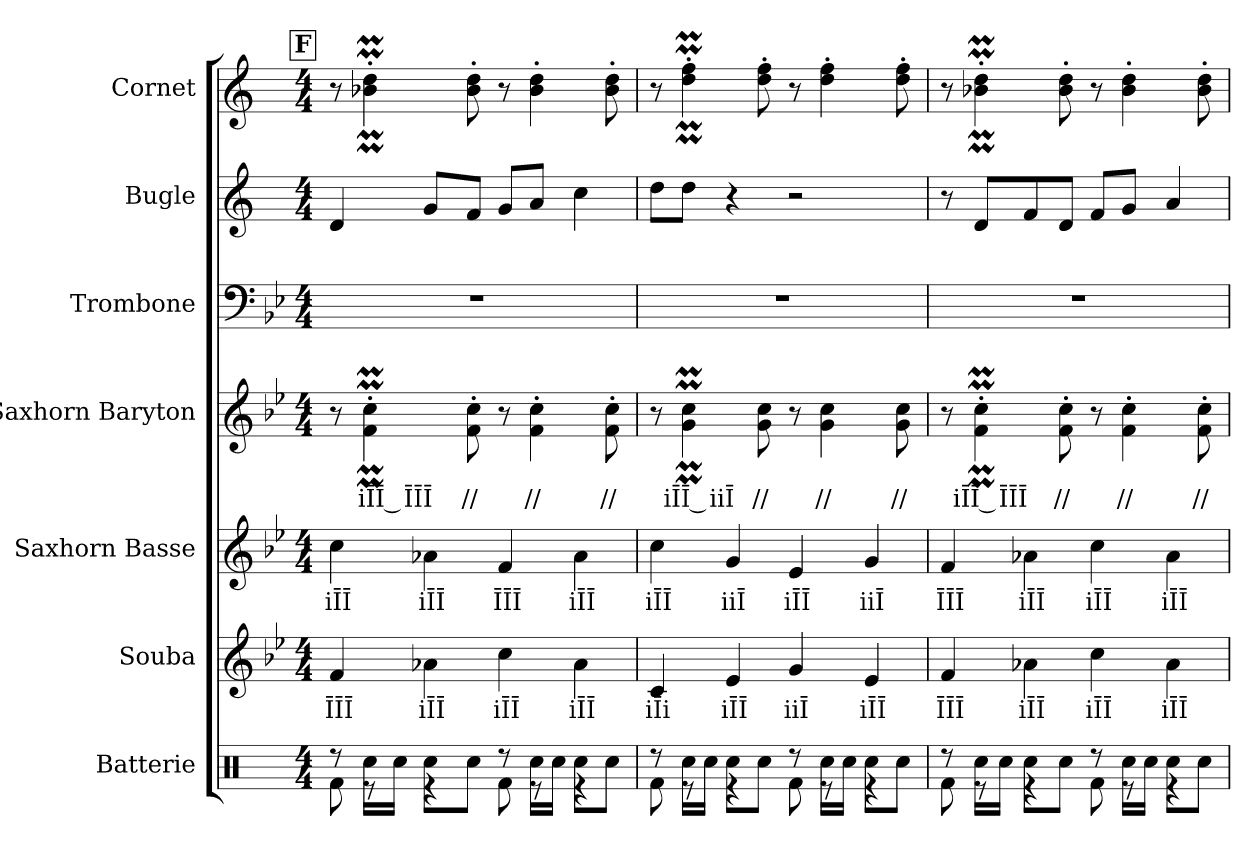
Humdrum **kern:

**kern	**kern	**text	**kern	**text	**kern	**text	**kern	**kern	**kern
*part7	*part6	*part6	*part5	*part5	*part4	*part4	*part3	*part2	*part1
*staff7	*staff6	*staff6	*staff5	*staff5	*staff4	*staff4	*staff3	*staff2	*staff1
*I"Batterie	*I"Souba	*	*I"Saxhorn Basse	*	*I"Saxhorn Baryton	*	*I"Trombone	*I"Bugle	*I"Cornet
*I'Bat.	*I'Sba.	*	*I'Bass.	*	*I'Bar.	*	*I'Tbn.	*I'Bu.	*I'Cnt.
*clefX	*clefG2	*	*clefG2	*	*clefG2	*	*clefF4	*clefG2	*clefG2
*	*ITrd15c26	*	*ITrd8c14	*	*ITrd8c14	*	*	*ITrd1c2	*ITrd1c2
*k[]	*k[b-e-]	*	*k[b-e-]	*	*k[b-e-]	*	*k[b-e-]	*k[b-e-]	*k[b-e-]
*M4/4	*M4/4	*	*M4/4	*	*M4/4	*	*M4/4	*M4/4	*M4/4
!!LO:REH:place=s1:a:B:fs=14:t=F
=57	=57	=57	=57	=57	=57	=57	=57	=57	=57
*^	*	*	*	*	*	*	*	*	*
!	!	!	!LO:LY:b	!	!LO:LY:b	!	!	!	!	!
8r	8Rf\	4FF/	ĪĪĪ	4c\	iĪĪ	8r	.	1r	4c/	8r
!	!	!	!	!	!	!	!LO:LY:b	!	!	!
16Rcc\LL	8r	.	.	.	.	4F\M' 4c\M'	iĪĪ ĪĪĪ	.	.	4a-X\M' 4cc\M'
16Rcc\JJ	.	.	.	.	.	.	.	.	.	.
!	!	!	!LO:LY:b	!	!LO:LY:b	!	!	!	!	!
8Rcc\L	4r	4AA-X\	iĪĪ	4A-X\	iĪĪ	.	.	.	8f/L	.
!	!	!	!	!	!	!	!LO:LY:b	!	!	!
8Rcc\J	.	.	.	.	.	8F\' 8c\'	//	.	8e-/J	8a-\' 8cc\'
!	!	!	!LO:LY:b	!	!LO:LY:b	!	!	!	!	!
8r	8Rf\	4C\	iĪĪ	4F/	ĪĪĪ	8r	.	.	8f/L	8r
!	!	!	!	!	!	!	!LO:LY:b	!	!	!
16Rcc\LL	8r	.	.	.	.	4F\' 4c\'	//	.	8g/J	4a-\' 4cc\'
16Rcc\JJ	.	.	.	.	.	.	.	.	.	.
!	!	!	!LO:LY:b	!	!LO:LY:b	!	!	!	!	!
8Rcc\L	4r	4AA-\	iĪĪ	4A-\	iĪĪ	.	.	.	4b-\	.
!	!	!	!	!	!	!	!LO:LY:b	!	!	!
8Rcc\J	.	.	.	.	.	8F\' 8c\'	//	.	.	8a-\' 8cc\'
!!LO:PB:g=z
=58	=58	=58	=58	=58	=58	=58	=58	=58	=58	=58
!	!	!	!LO:LY:b	!	!LO:LY:b	!	!	!	!	!
8r	8Rf\	4CC/	iĪi	4c\	iĪĪ	8r	.	1r	8cc\L	8r
!	!	!	!	!	!	!	!LO:LY:b	!	!	!
16Rcc\LL	8r	.	.	.	.	4G\M 4c\M	iĪĪ iiĪ	.	8cc\J	4cc\M' 4ee-\M'
16Rcc\JJ	.	.	.	.	.	.	.	.	.	.
!	!	!	!LO:LY:b	!	!LO:LY:b	!	!	!	!	!
8Rcc\L	4r	4EE-/	iĪĪ	4G/	iiĪ	.	.	.	4r	.
!	!	!	!	!	!	!	!LO:LY:b	!	!	!
8Rcc\J	.	.	.	.	.	8G\ 8c\	//	.	.	8cc\' 8ee-\'
!	!	!	!LO:LY:b	!	!LO:LY:b	!	!	!	!	!
8r	8Rf\	4GG/	iiĪ	4E-/	iĪĪ	8r	.	.	2r	8r
!	!	!	!	!	!	!	!LO:LY:b	!	!	!
16Rcc\LL	8r	.	.	.	.	4G\ 4c\	//	.	.	4cc\' 4ee-\'
16Rcc\JJ	.	.	.	.	.	.	.	.	.	.
!	!	!	!LO:LY:b	!	!LO:LY:b	!	!	!	!	!
8Rcc\L	4r	4EE-/	iĪĪ	4G/	iiĪ	.	.	.	.	.
!	!	!	!	!	!	!	!LO:LY:b	!	!	!
8Rcc\J	.	.	.	.	.	8G\ 8c\	//	.	.	8cc\' 8ee-\'
=59	=59	=59	=59	=59	=59	=59	=59	=59	=59	=59
!	!	!	!LO:LY:b	!	!LO:LY:b	!	!	!	!	!
8r	8Rf\	4FF/	ĪĪĪ	4F/	ĪĪĪ	8r	.	1r	8r	8r
!	!	!	!	!	!	!	!LO:LY:b	!	!	!
16Rcc\LL	8r	.	.	.	.	4F\M' 4c\M'	iĪĪ ĪĪĪ	.	8c/L	4a-X\M' 4cc\M'
16Rcc\JJ	.	.	.	.	.	.	.	.	.	.
!	!	!	!LO:LY:b	!	!LO:LY:b	!	!	!	!	!
8Rcc\L	4r	4AA-X\	iĪĪ	4A-X\	iĪĪ	.	.	.	8e-/	.
!	!	!	!	!	!	!	!LO:LY:b	!	!	!
8Rcc\J	.	.	.	.	.	8F\' 8c\'	//	.	8c/J	8a-\' 8cc\'
!	!	!	!LO:LY:b	!	!LO:LY:b	!	!	!	!	!
8r	8Rf\	4C\	iĪĪ	4c\	iĪĪ	8r	.	.	8e-/L	8r
!	!	!	!	!	!	!	!LO:LY:b	!	!	!
16Rcc\LL	8r	.	.	.	.	4F\' 4c\'	//	.	8f/J	4a-\' 4cc\'
16Rcc\JJ	.	.	.	.	.	.	.	.	.	.
!	!	!	!LO:LY:b	!	!LO:LY:b	!	!	!	!	!
8Rcc\L	4r	4AA-\	iĪĪ	4A-\	iĪĪ	.	.	.	4g/	.
!	!	!	!	!	!	!	!LO:LY:b	!	!	!
8Rcc\J	.	.	.	.	.	8F\' 8c\'	//	.	.	8a-\' 8cc\'
*v	*v	*	*	*	*	*	*	*	*	*
=	=	=	=	=	=	=	=	=	=
*-	*-	*-	*-	*-	*-	*-	*-	*-	*-
